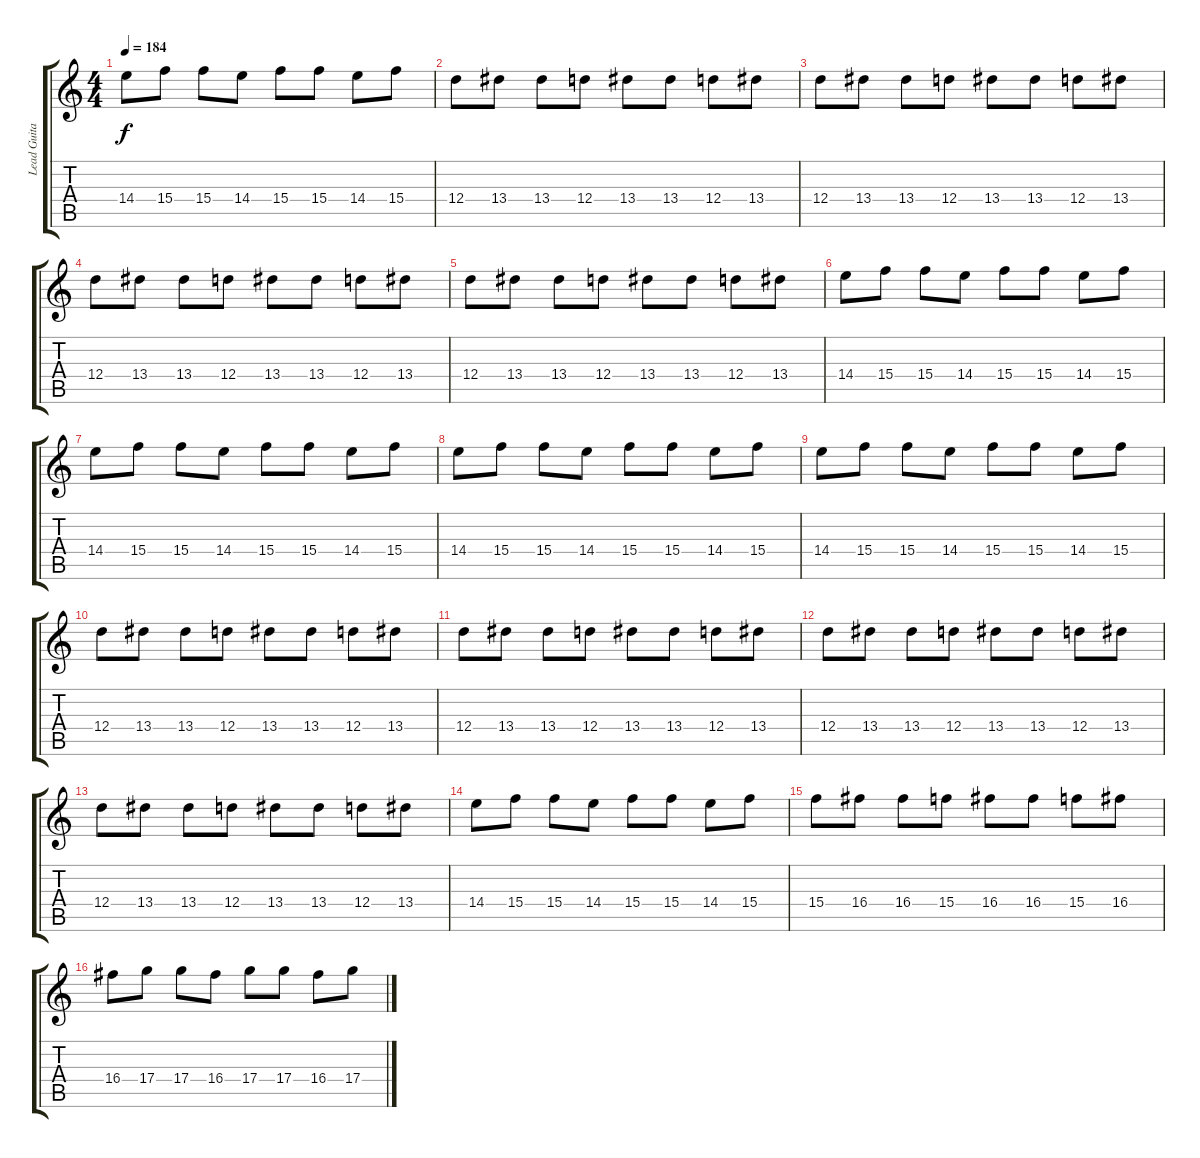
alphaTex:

\track ("Lead Guitar 1" "Lead Guita") {instrument distortionguitar}
\staff {score tabs}
\tuning (E4 B3 G3 D3 A2 E2) {hide}
\ts (4 4)
\tempo 184
\clef g2
\ks c
14.4.8{dy f} 15.4.8 15.4.8 14.4.8 15.4.8 15.4.8 14.4.8 15.4.8 |
12.4.8 13.4.8 13.4.8 12.4.8 13.4.8 13.4.8 12.4.8 13.4.8 |
12.4.8 13.4.8 13.4.8 12.4.8 13.4.8 13.4.8 12.4.8 13.4.8 |
12.4.8 13.4.8 13.4.8 12.4.8 13.4.8 13.4.8 12.4.8 13.4.8 |
12.4.8 13.4.8 13.4.8 12.4.8 13.4.8 13.4.8 12.4.8 13.4.8 |
14.4.8 15.4.8 15.4.8 14.4.8 15.4.8 15.4.8 14.4.8 15.4.8 |
14.4.8 15.4.8 15.4.8 14.4.8 15.4.8 15.4.8 14.4.8 15.4.8 |
14.4.8 15.4.8 15.4.8 14.4.8 15.4.8 15.4.8 14.4.8 15.4.8 |
14.4.8 15.4.8 15.4.8 14.4.8 15.4.8 15.4.8 14.4.8 15.4.8 |
12.4.8 13.4.8 13.4.8 12.4.8 13.4.8 13.4.8 12.4.8 13.4.8 |
12.4.8 13.4.8 13.4.8 12.4.8 13.4.8 13.4.8 12.4.8 13.4.8 |
12.4.8 13.4.8 13.4.8 12.4.8 13.4.8 13.4.8 12.4.8 13.4.8 |
12.4.8 13.4.8 13.4.8 12.4.8 13.4.8 13.4.8 12.4.8 13.4.8 |
14.4.8 15.4.8 15.4.8 14.4.8 15.4.8 15.4.8 14.4.8 15.4.8 |
15.4.8 16.4.8 16.4.8 15.4.8 16.4.8 16.4.8 15.4.8 16.4.8 |
16.4.8 17.4.8 17.4.8 16.4.8 17.4.8 17.4.8 16.4.8 17.4.8
